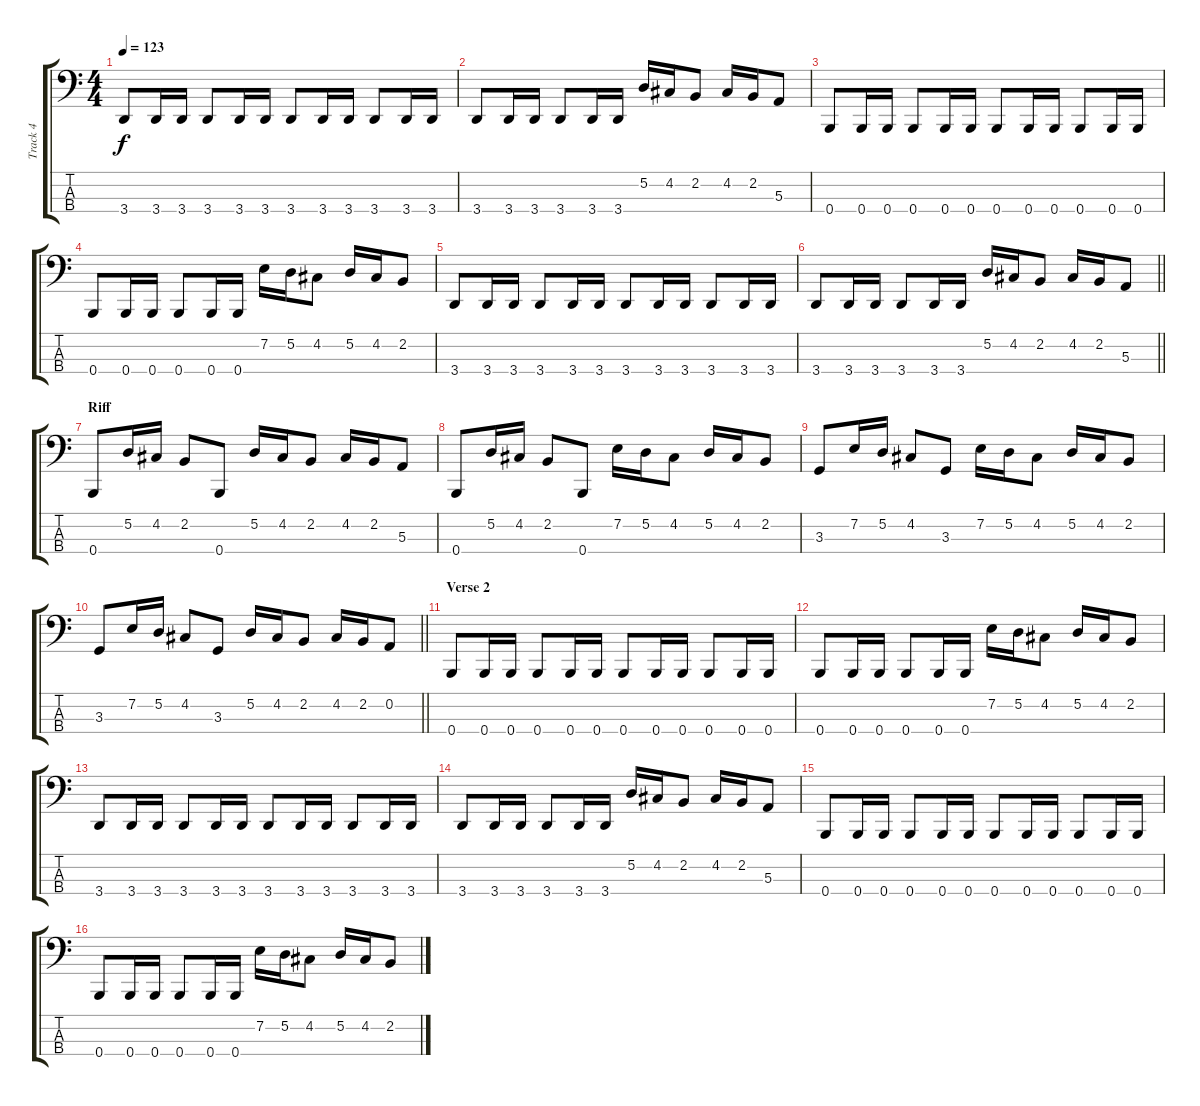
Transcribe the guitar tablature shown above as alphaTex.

\track ("Track 4" "Track 4") {instrument electricbassfinger}
\staff {score tabs}
\tuning (D2 A1 E1 B0) {hide}
\ts (4 4)
\tempo 123
\clef f4
\ks c
3.4.8{dy f} 3.4.16 3.4.16 3.4.8 3.4.16 3.4.16 3.4.8 3.4.16 3.4.16 3.4.8 3.4.16 3.4.16 |
3.4.8 3.4.16 3.4.16 3.4.8 3.4.16 3.4.16 5.2.16 4.2.16 2.2.8 4.2.16 2.2.16 5.3.8 |
0.4.8 0.4.16 0.4.16 0.4.8 0.4.16 0.4.16 0.4.8 0.4.16 0.4.16 0.4.8 0.4.16 0.4.16 |
0.4.8 0.4.16 0.4.16 0.4.8 0.4.16 0.4.16 7.2.16 5.2.16 4.2.8 5.2.16 4.2.16 2.2.8 |
3.4.8 3.4.16 3.4.16 3.4.8 3.4.16 3.4.16 3.4.8 3.4.16 3.4.16 3.4.8 3.4.16 3.4.16 |
\barLineRight lightlight
3.4.8 3.4.16 3.4.16 3.4.8 3.4.16 3.4.16 5.2.16 4.2.16 2.2.8 4.2.16 2.2.16 5.3.8 |
\section ("" "Riff")
0.4.8 5.2.16 4.2.16 2.2.8 0.4.8 5.2.16 4.2.16 2.2.8 4.2.16 2.2.16 5.3.8 |
0.4.8 5.2.16 4.2.16 2.2.8 0.4.8 7.2.16 5.2.16 4.2.8 5.2.16 4.2.16 2.2.8 |
3.3.8 7.2.16 5.2.16 4.2.8 3.3.8 7.2.16 5.2.16 4.2.8 5.2.16 4.2.16 2.2.8 |
\barLineRight lightlight
3.3.8 7.2.16 5.2.16 4.2.8 3.3.8 5.2.16 4.2.16 2.2.8 4.2.16 2.2.16 0.2.8 |
\section ("" "Verse 2")
0.4.8 0.4.16 0.4.16 0.4.8 0.4.16 0.4.16 0.4.8 0.4.16 0.4.16 0.4.8 0.4.16 0.4.16 |
0.4.8 0.4.16 0.4.16 0.4.8 0.4.16 0.4.16 7.2.16 5.2.16 4.2.8 5.2.16 4.2.16 2.2.8 |
3.4.8 3.4.16 3.4.16 3.4.8 3.4.16 3.4.16 3.4.8 3.4.16 3.4.16 3.4.8 3.4.16 3.4.16 |
3.4.8 3.4.16 3.4.16 3.4.8 3.4.16 3.4.16 5.2.16 4.2.16 2.2.8 4.2.16 2.2.16 5.3.8 |
0.4.8 0.4.16 0.4.16 0.4.8 0.4.16 0.4.16 0.4.8 0.4.16 0.4.16 0.4.8 0.4.16 0.4.16 |
0.4.8 0.4.16 0.4.16 0.4.8 0.4.16 0.4.16 7.2.16 5.2.16 4.2.8 5.2.16 4.2.16 2.2.8
